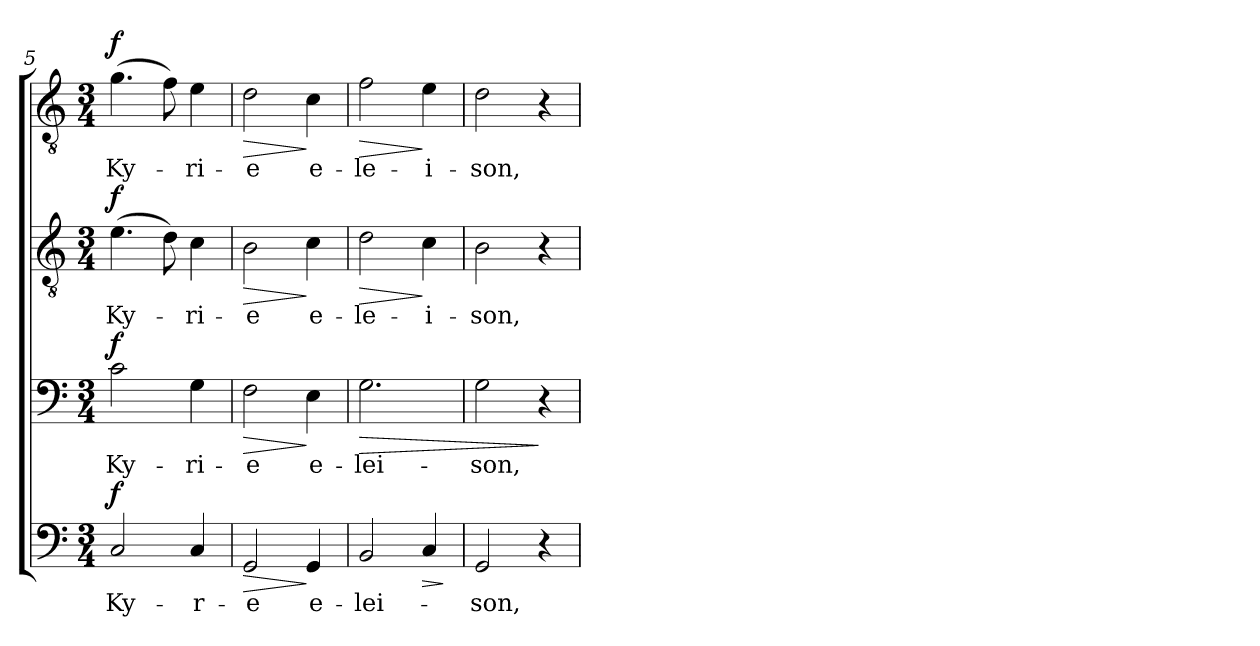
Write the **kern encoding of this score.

**kern	**text	**dynam	**kern	**text	**dynam	**kern	**text	**dynam	**kern	**text	**dynam
*part4	*part4	*part4	*part3	*part3	*part3	*part2	*part2	*part2	*part1	*part1	*part1
*staff4	*staff4	*staff4	*staff3	*staff3	*staff3	*staff2	*staff2	*staff2	*staff1	*staff1	*staff1
*clefF4	*	*	*clefF4	*	*	*clefGv2	*	*	*clefGv2	*	*
*k[]	*	*	*k[]	*	*	*k[]	*	*	*k[]	*	*
*C:	*	*	*C:	*	*	*C:	*	*	*C:	*	*
*M3/4	*	*	*M3/4	*	*	*M3/4	*	*	*M3/4	*	*
=5	=5	=5	=5	=5	=5	=5	=5	=5	=5	=5	=5
!	!LO:LY:b	!LO:DY:a	!	!LO:LY:b	!LO:DY:a	!	!LO:LY:b	!LO:DY:a	!	!LO:LY:b	!LO:DY:a
2C/	Ky-	f	2c\	Ky-	f	(>4.e\	Ky-	f	(>4.g\	Ky-	f
.	.	.	.	.	.	8d\)	.	.	8f\)	.	.
!	!LO:LY:b	!	!	!LO:LY:b	!	!	!LO:LY:b	!	!	!LO:LY:b	!
4C/	-r-	.	4G\	-ri-	.	4c\	-ri-	.	4e\	-ri-	.
=6	=6	=6	=6	=6	=6	=6	=6	=6	=6	=6	=6
!	!LO:LY:b	!LO:HP:b	!	!LO:LY:b	!LO:HP:b	!	!LO:LY:b	!LO:HP:b	!	!LO:LY:b	!LO:HP:b
2GG/	-e	>	2F\	-e	>	2B\	-e	>	2d\	-e	>
!	!LO:LY:b	!	!	!LO:LY:b	!	!	!LO:LY:b	!	!	!LO:LY:b	!
4GG/	e-	]	4E\	e-	]	4c\	e-	]	4c\	e-	]
=7	=7	=7	=7	=7	=7	=7	=7	=7	=7	=7	=7
!	!LO:LY:b	!	!	!LO:LY:b	!LO:HP:b	!	!LO:LY:b	!LO:HP:b	!	!LO:LY:b	!LO:HP:b
2BB/	-lei-	.	2.G\	-lei-	>	2d\	-le-	>	2f\	-le-	>
!	!	!LO:HP:b	!	!	!	!	!LO:LY:b	!	!	!LO:LY:b	!
4C/	.	>	.	.	.	4c\	-i-	]	4e\	-i-	]
.	.	]	.	.	.	.	.	.	.	.	.
!!LO:LB:g=z
=8	=8	=8	=8	=8	=8	=8	=8	=8	=8	=8	=8
!	!LO:LY:b	!	!	!LO:LY:b	!	!	!LO:LY:b	!	!	!LO:LY:b	!
2GG/	-son,	.	2G\	-son,	.	2B\	-son,	.	2d\	-son,	.
4r	.	.	4r	.	]	4r	.	.	4r	.	.
=	=	=	=	=	=	=	=	=	=	=	=
*-	*-	*-	*-	*-	*-	*-	*-	*-	*-	*-	*-
